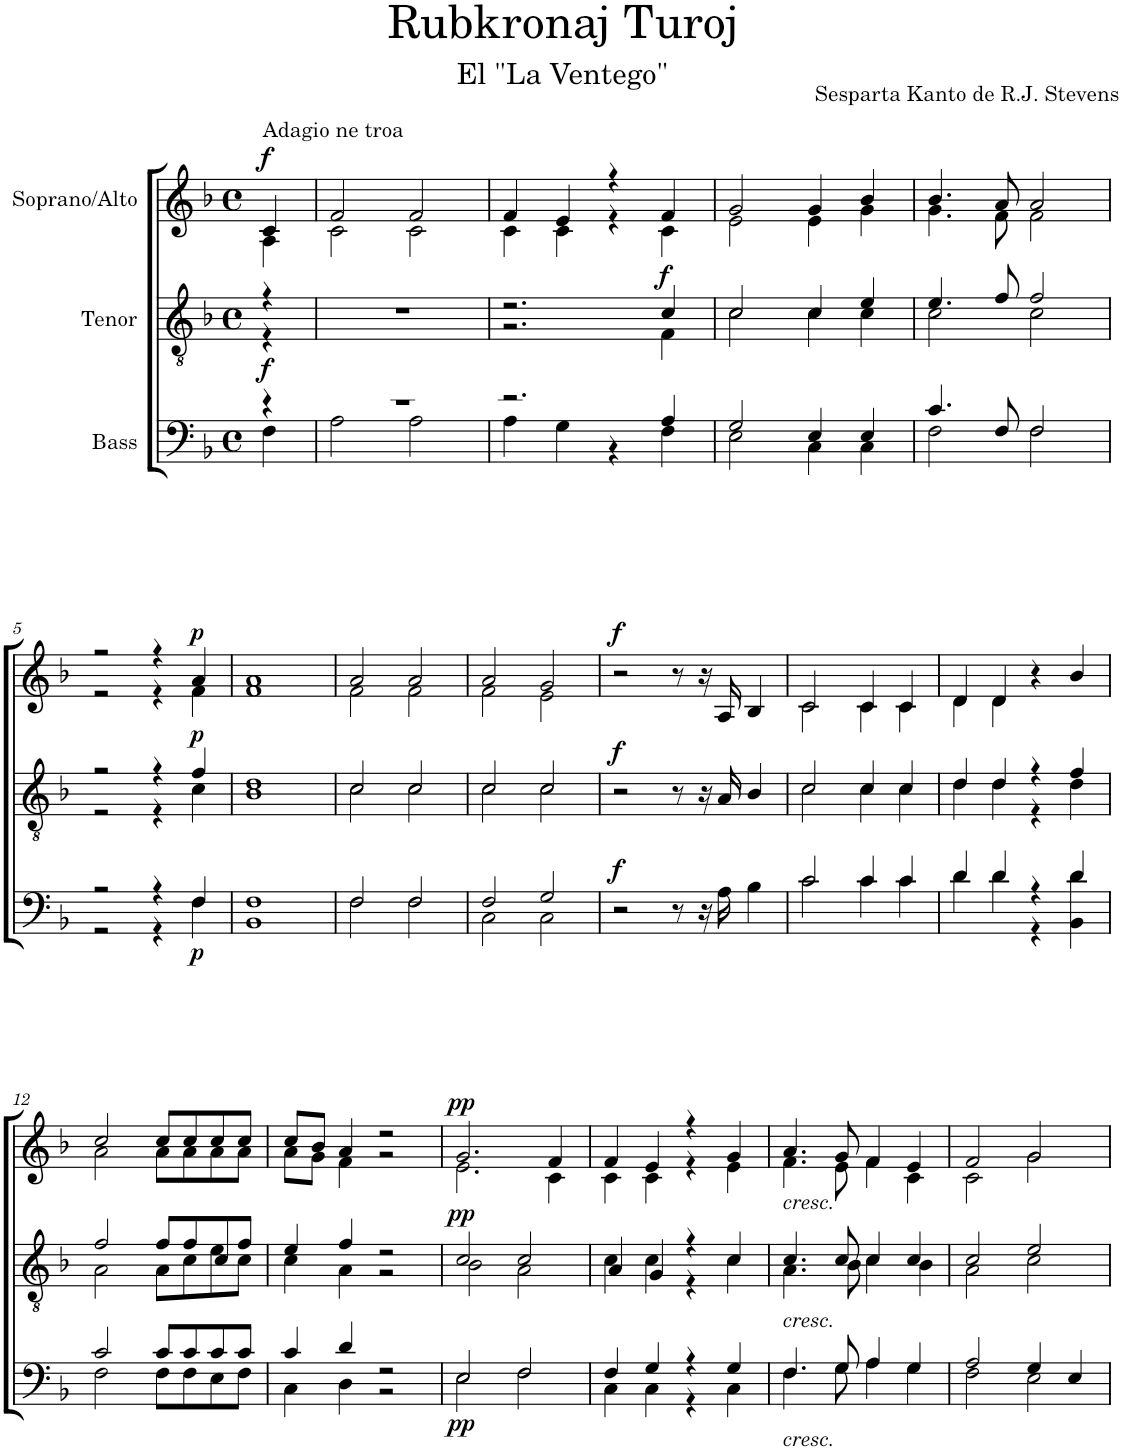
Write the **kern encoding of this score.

**kern	**dynam	**kern	**dynam	**kern	**dynam
*part3	*part3	*part2	*part2	*part1	*part1
*staff3	*staff3	*staff2	*staff2	*staff1	*staff1
*I"Bass	*	*I"Tenor	*	*I"Soprano/Alto	*
*clefF4	*	*clefGv2	*	*clefG2	*
*k[b-]	*	*k[b-]	*	*k[b-]	*
*M4/4	*	*M4/4	*	*M4/4	*
*met(c)	*	*met(c)	*	*met(c)	*
=	=	=	=	=	=
*^	*	*^	*	*^	*
!	!	!	!	!	!	!LO:TX:a:t=Adagio ne troa	!	!
!	!	!LO:DY:a	!	!	!	!	!	!LO:DY:a
4r	4F\	f	4r	4r	.	4c/	4A\	f
*	*	*	*v	*v	*	*	*	*
=1	=1	=1	=1	=1	=1	=1	=1
1r	2A\	.	1r	.	2f/	2c\	.
.	2A\	.	.	.	2f/	2c\	.
=2	=2	=2	=2	=2	=2	=2	=2
*	*	*	*^	*	*	*	*
2.r	4A\	.	2.r	2.r	.	4f/	4c\	.
.	4G\	.	.	.	.	4e/	4c\	.
.	4r	.	.	.	.	4r	4r	.
!	!	!	!	!	!LO:DY:a	!	!	!
4A/	4F\	.	4c/	4F\	f	4f/	4c\	.
=3	=3	=3	=3	=3	=3	=3	=3	=3
2G/	2E\	.	2c/	2c\	.	2g/	2e\	.
4E/	4C\	.	4c/	4c\	.	4g/	4e\	.
4E/	4C\	.	4e/	4c\	.	4b-/	4g\	.
=4	=4	=4	=4	=4	=4	=4	=4	=4
4.c/	2F\	.	4.e/	2c\	.	4.b-/	4.g\	.
8F/	.	.	8f/	.	.	8a/	8f\	.
2F/	2F\	.	2f/	2c\	.	2a/	2f\	.
!!LO:LB:g=z	!!
=5	=5	=5	=5	=5	=5	=5	=5	=5
2r	2r	.	2r	2r	.	2r	2r	.
4r	4r	.	4r	4r	.	4r	4r	.
!	!	!LO:DY:b	!	!	!LO:DY:a	!	!	!LO:DY:a
4F/	4F\	p	4f/	4c\	p	4a/	4f\	p
=6	=6	=6	=6	=6	=6	=6	=6	=6
1F	1BB-	.	1d	1B-	.	1a	1f	.
=7	=7	=7	=7	=7	=7	=7	=7	=7
2F/	2F\	.	2c/	2c\	.	2a/	2f\	.
2F/	2F\	.	2c/	2c\	.	2a/	2f\	.
=8	=8	=8	=8	=8	=8	=8	=8	=8
2F/	2C\	.	2c/	2c\	.	2a/	2f\	.
2G/	2C\	.	2c/	2c\	.	2g/	2e\	.
=9	=9	=9	=9	=9	=9	=9	=9	=9
!	!	!LO:DY:a	!	!	!LO:DY:a	!	!	!LO:DY:a
*v	*v	*	*	*	*	*v	*v	*
*	*	*v	*v	*	*	*
2r	f	2r	f	2r	f
8r	.	8r	.	8r	.
16r	.	16r	.	16r	.
16A\	.	16A/	.	16A/	.
4B-\	.	4B-/	.	4B-/	.
=10	=10	=10	=10	=10	=10
*^	*	*^	*	*^	*
2c/	2c\	.	2c/	2c\	.	2c/	2c\	.
4c/	4c\	.	4c/	4c\	.	4c/	4c\	.
4c/	4c\	.	4c/	4c\	.	4c/	4c\	.
=11	=11	=11	=11	=11	=11	=11	=11	=11
4d/	4d\	.	4d/	4d\	.	4d/	4d\	.
4d/	4d\	.	4d/	4d\	.	4d/	4d\	.
4r	4r	.	4r	4r	.	4r	2ryy	.
4d/	4BB-\ 4d\	.	4f/	4d\	.	4b-/	.	.
!!LO:LB:g=z	!!
=12	=12	=12	=12	=12	=12	=12	=12	=12
2c/	2F\	.	2f/	2A\	.	2cc/	2a\	.
8c/L	8F\L	.	8f/L	8A\L	.	8cc/L	8a\L	.
8c/	8F\	.	8f/	8c\	.	8cc/	8a\	.
8c/	8E\	.	8c/	8e\	.	8cc/	8a\	.
8c/J	8F\J	.	8f/J	8c\J	.	8cc/J	8a\J	.
=13	=13	=13	=13	=13	=13	=13	=13	=13
4c/	4C\	.	4e/	4c\	.	8cc/L	8a\L	.
.	.	.	.	.	.	8b-/J	8g\J	.
4d/	4D\	.	4f/	4A\	.	4a/	4f\	.
2r	2r	.	2r	2r	.	2r	2r	.
=14	=14	=14	=14	=14	=14	=14	=14	=14
!	!	!LO:DY:b	!	!	!LO:DY:a	!	!	!LO:DY:a
2E/	2E\	pp	2c/	2B-\	pp	2.g/	2.e\	pp
2F/	2F\	.	2c/	2A\	.	.	.	.
.	.	.	.	.	.	4f/	4c\	.
=15	=15	=15	=15	=15	=15	=15	=15	=15
4F/	4C\	.	4A/	4c\	.	4f/	4c\	.
4G/	4C\	.	4G/	4c\	.	4e/	4c\	.
4r	4r	.	4r	4r	.	4r	4r	.
4G/	4C\	.	4c/	4c\	.	4g/	4e\	.
=16	=16	=16	=16	=16	=16	=16	=16	=16
!	!	!	!	!	!	!LO:TX:b:i:t=cresc.	!	!
!	!	!	!LO:TX:b:i:t=cresc.	!	!	!	!	!
!LO:TX:b:i:t=cresc.	!	!	!	!	!	!	!	!
4.F/	4.F\	.	4.c/	4.A\	.	4.a/	4.f\	.
8G/	8G\	.	8c/	8B-\	.	8g/	8e\	.
4A/	4A\	.	4c/	4c\	.	4f/	4f\	.
4G/	4G\	.	4c/	4B-\	.	4e/	4c\	.
=17	=17	=17	=17	=17	=17	=17	=17	=17
2A/	2F\	.	2c/	2A\	.	2f/	2c\	.
4G/	2E\	.	2e/	2c\	.	2g/	2g\	.
4E/	.	.	.	.	.	.	.	.
*v	*v	*	*	*	*	*v	*v	*
*	*	*v	*v	*	*	*
=	=	=	=	=	=
*-	*-	*-	*-	*-	*-
